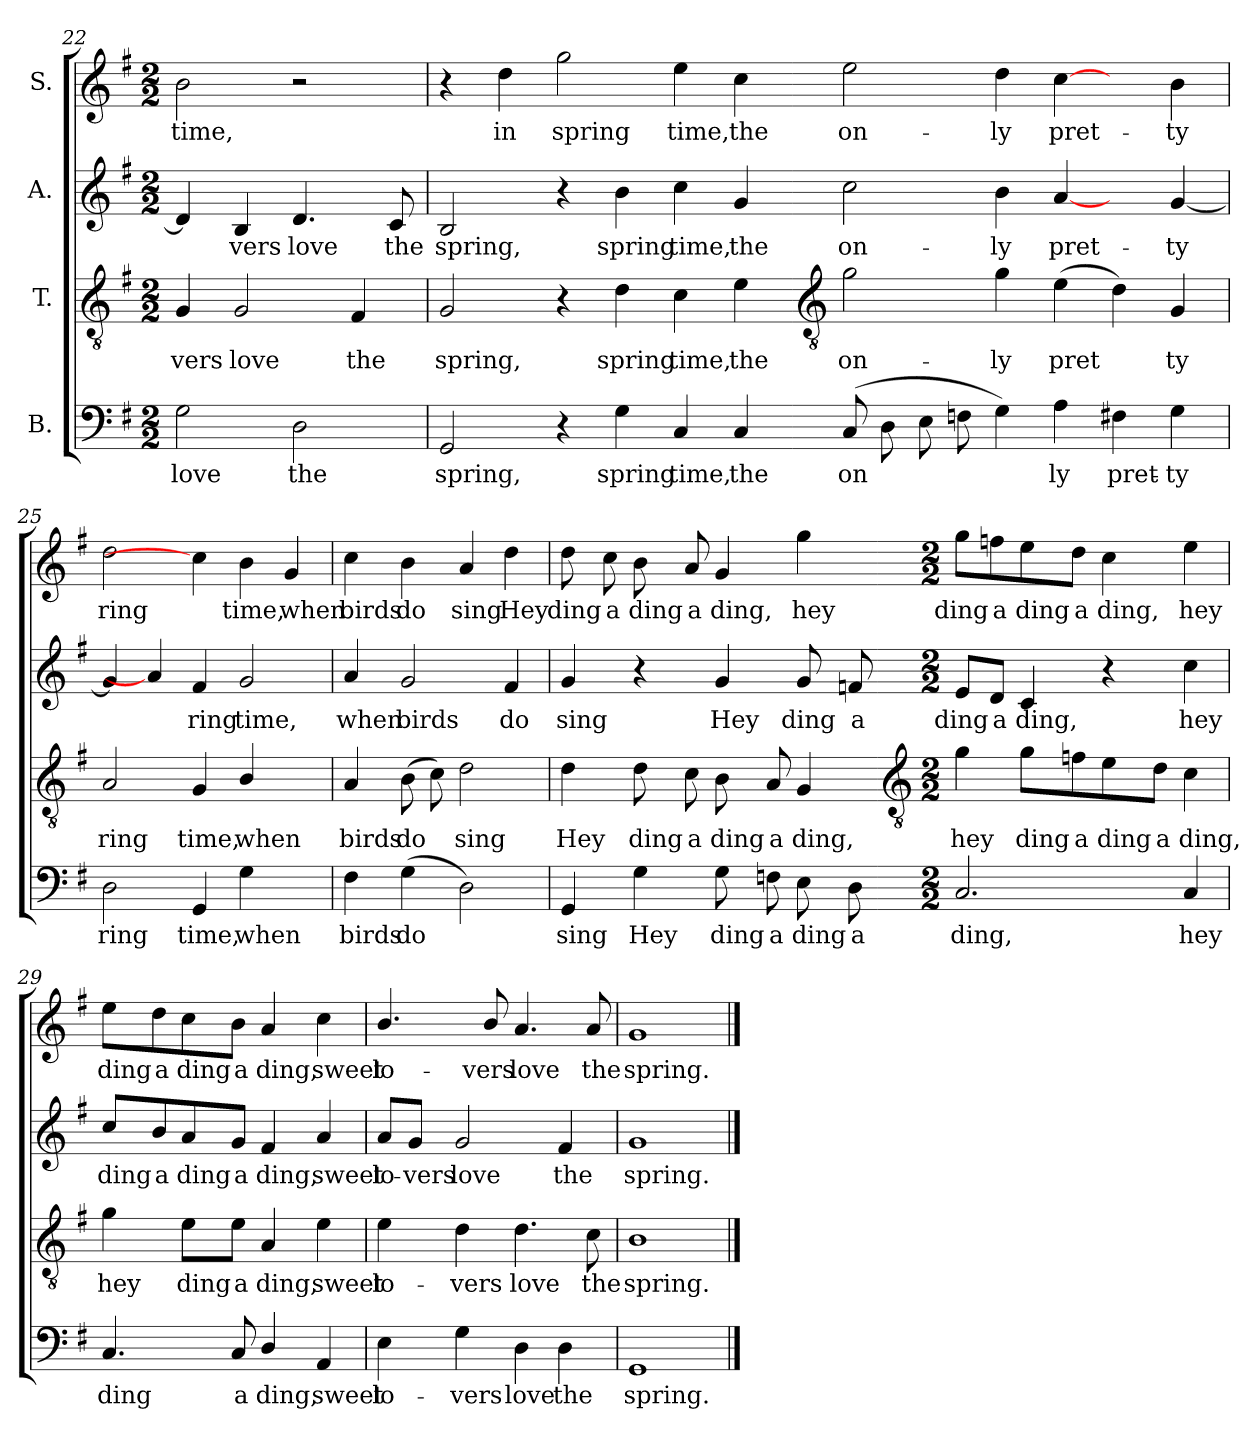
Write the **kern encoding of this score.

**kern	**text	**kern	**text	**kern	**text	**kern	**text
*part4	*part4	*part3	*part3	*part2	*part2	*part1	*part1
*staff4	*staff4	*staff3	*staff3	*staff2	*staff2	*staff1	*staff1
*I"B.	*	*I"T.	*	*I"A.	*	*I"S.	*
*clefF4	*	*clefGv2	*	*clefG2	*	*clefG2	*
*k[f#]	*	*k[f#]	*	*k[f#]	*	*k[f#]	*
*G:	*	*G:	*	*G:	*	*G:	*
*M2/2	*	*M2/2	*	*M2/2	*	*M2/2	*
=22	=22	=22	=22	=22	=22	=22	=22
!	!LO:LY:b	!	!LO:LY:b	!	!	!	!LO:LY:b
2G	love	4G	-vers	4d]	.	2b	time,
!	!	!	!LO:LY:b	!	!LO:LY:b	!	!
.	.	2G	love	4B	vers	.	.
!	!LO:LY:b	!	!	!	!LO:LY:b	!	!
2D	the	.	.	4.d	love	2r	.
!	!	!	!LO:LY:b	!	!	!	!
.	.	4F#	the	.	.	.	.
!	!	!	!	!	!LO:LY:b	!	!
.	.	.	.	8c	the	.	.
=23	=23	=23	=23	=23	=23	=23	=23
!	!LO:LY:b	!	!LO:LY:b	!	!LO:LY:b	!	!
2GG	spring,	2G	spring,	2B	spring,	4r	.
!	!	!	!	!	!	!	!LO:LY:b
.	.	.	.	.	.	4dd	in
!	!	!	!	!	!	!	!LO:LY:b
4r	.	4r	.	4r	.	2gg	spring
!	!LO:LY:b	!	!LO:LY:b	!	!LO:LY:b	!	!
4G	spring	4d	spring	4b	spring	.	.
!	!LO:LY:b	!	!LO:LY:b	!	!LO:LY:b	!	!LO:LY:b
4C	time,	4c	time,	4cc	time,	4ee	time,
!	!LO:LY:b	!	!LO:LY:b	!	!LO:LY:b	!	!LO:LY:b
4C	the	4e	the	4g	the	4cc	the
!!LO:LB:g=z
=24-	=24-	=24-	=24-	=24-	=24-	=24-	=24-
*	*	*clefGv2	*	*	*	*	*
!	!LO:LY:b	!	!LO:LY:b	!	!LO:LY:b	!	!LO:LY:b
(>8CL	on	2g	on-	2cc	on-	2ee	on-
8D	.	.	.	.	.	.	.
8E	.	.	.	.	.	.	.
8Fn	.	.	.	.	.	.	.
!	!	!	!LO:LY:b	!	!LO:LY:b	!	!LO:LY:b
4G)	.	4g	-ly	4b	-ly	4dd	-ly
!	!LO:LY:b	!	!LO:LY:b	!	!LO:LY:b	!	!LO:LY:b
4A	ly	(>4e	pret	[4a	pret-	[4cc	pret-
!	!LO:LY:b	!	!	!	!	!	!
4F#X	pret-	4d)	.	4ryy	.	4ryy	.
!	!LO:LY:b	!	!LO:LY:b	!	!LO:LY:b	!	!LO:LY:b
4G	-ty	4G	ty	[4g	-ty	4b	-ty
=25	=25	=25	=25	=25	=25	=25	=25
!	!LO:LY:b	!	!LO:LY:b	!	!	!	!LO:LY:b
2D	ring	2A	ring	4g]	.	2dd	ring
.	.	.	.	4a]	.	.	.
!	!LO:LY:b	!	!LO:LY:b	!	!LO:LY:b	!	!
4GG	time,	4G	time,	4f#	ring	4cc]	.
!	!LO:LY:b	!	!LO:LY:b	!	!LO:LY:b	!	!LO:LY:b
4G	when	4B/	when	2g	time,	4b	time,
!	!	!	!	!	!	!	!LO:LY:b
4ryy	.	4ryy	.	.	.	4g	when
=26	=26	=26	=26	=26	=26	=26	=26
!	!LO:LY:b	!	!LO:LY:b	!	!LO:LY:b	!	!LO:LY:b
4F#	birds	4A	birds	4a	when	4cc	birds
!	!LO:LY:b	!	!LO:LY:b	!	!LO:LY:b	!	!LO:LY:b
(>4G	do	(>8BL	do	2g	birds	4b	do
.	.	8c)	.	.	.	.	.
!	!	!	!LO:LY:b	!	!	!	!LO:LY:b
2D)	.	2d	sing	.	.	4a	sing
!	!	!	!	!	!LO:LY:b	!	!LO:LY:b
.	.	.	.	4f#	do	4dd	Hey
=27	=27	=27	=27	=27	=27	=27	=27
!	!LO:LY:b	!	!LO:LY:b	!	!LO:LY:b	!	!LO:LY:b
4GG	sing	4d	Hey	4g	sing	8ddL	ding
!	!	!	!	!	!	!	!LO:LY:b
.	.	.	.	.	.	8cc	a
!	!LO:LY:b	!	!LO:LY:b	!	!	!	!LO:LY:b
4G	Hey	8d	ding	4r	.	8b	ding
!	!	!	!LO:LY:b	!	!	!	!LO:LY:b
.	.	8c	a	.	.	8a	a
!	!LO:LY:b	!	!LO:LY:b	!	!LO:LY:b	!	!LO:LY:b
8G	ding	8B	ding	4g	Hey	4g	ding,
!	!LO:LY:b	!	!LO:LY:b	!	!	!	!
8Fn	a	8A	a	.	.	.	.
!	!LO:LY:b	!	!LO:LY:b	!	!LO:LY:b	!	!LO:LY:b
8E	ding	4G	ding,	8g	ding	4gg	hey
!	!LO:LY:b	!	!	!	!LO:LY:b	!	!
8D	a	.	.	8fn	a	.	.
!!LO:LB:g=z
=28-	=28-	=28-	=28-	=28-	=28-	=28-	=28-
*	*	*clefGv2	*	*	*	*	*
*M2/2	*	*M2/2	*	*M2/2	*	*M2/2	*
!	!LO:LY:b	!	!LO:LY:b	!	!LO:LY:b	!	!LO:LY:b
2.C	ding,	4g	hey	8eL	ding	8ggL	ding
!	!	!	!	!	!LO:LY:b	!	!LO:LY:b
.	.	.	.	8dJ	a	8ffn	a
!	!	!	!LO:LY:b	!	!LO:LY:b	!	!LO:LY:b
.	.	8gL	ding	4c	ding,	8ee	ding
!	!	!	!LO:LY:b	!	!	!	!LO:LY:b
.	.	8fn	a	.	.	8ddJ	a
!	!	!	!LO:LY:b	!	!	!	!LO:LY:b
.	.	8e	ding	4r	.	4cc	ding,
!	!	!	!LO:LY:b	!	!	!	!
.	.	8dJ	a	.	.	.	.
!	!LO:LY:b	!	!LO:LY:b	!	!LO:LY:b	!	!LO:LY:b
4C	hey	4c	ding,	4cc	hey	4ee	hey
=29	=29	=29	=29	=29	=29	=29	=29
!	!LO:LY:b	!	!LO:LY:b	!	!LO:LY:b	!	!LO:LY:b
4.C	ding	4g	hey	8ccL	ding	8eeL	ding
!	!	!	!	!	!LO:LY:b	!	!LO:LY:b
.	.	.	.	8b	a	8dd	a
!	!	!	!LO:LY:b	!	!LO:LY:b	!	!LO:LY:b
.	.	8eL	ding	8a	ding	8cc	ding
!	!LO:LY:b	!	!LO:LY:b	!	!LO:LY:b	!	!LO:LY:b
8C	a	8eJ	a	8gJ	a	8bJ	a
!	!LO:LY:b	!	!LO:LY:b	!	!LO:LY:b	!	!LO:LY:b
4D/	ding,	4A	ding,	4f#	ding,	4a	ding,
!	!LO:LY:b	!	!LO:LY:b	!	!LO:LY:b	!	!LO:LY:b
4AA	sweet	4e	sweet	4a	sweet	4cc	sweet
=30	=30	=30	=30	=30	=30	=30	=30
!	!LO:LY:b	!	!LO:LY:b	!	!LO:LY:b	!	!LO:LY:b
4E	lo-	4e	lo-	8aL	lo-	4.b/	lo-
!	!	!	!	!	!LO:LY:b	!	!
.	.	.	.	8gJ	-vers	.	.
!	!LO:LY:b	!	!LO:LY:b	!	!LO:LY:b	!	!
4G	-vers	4d	-vers	2g	love	.	.
!	!	!	!	!	!	!	!LO:LY:b
.	.	.	.	.	.	8b/	-vers
!	!LO:LY:b	!	!LO:LY:b	!	!	!	!LO:LY:b
4D	love	4.d	love	.	.	4.a	love
!	!LO:LY:b	!	!	!	!LO:LY:b	!	!
4D	the	.	.	4f#	the	.	.
!	!	!	!LO:LY:b	!	!	!	!LO:LY:b
.	.	8c	the	.	.	8a	the
=31	=31	=31	=31	=31	=31	=31	=31
!	!LO:LY:b	!	!LO:LY:b	!	!LO:LY:b	!	!LO:LY:b
1GG	spring.	1B	spring.	1g	spring.	1g	spring.
==	==	==	==	==	==	==	==
*-	*-	*-	*-	*-	*-	*-	*-
